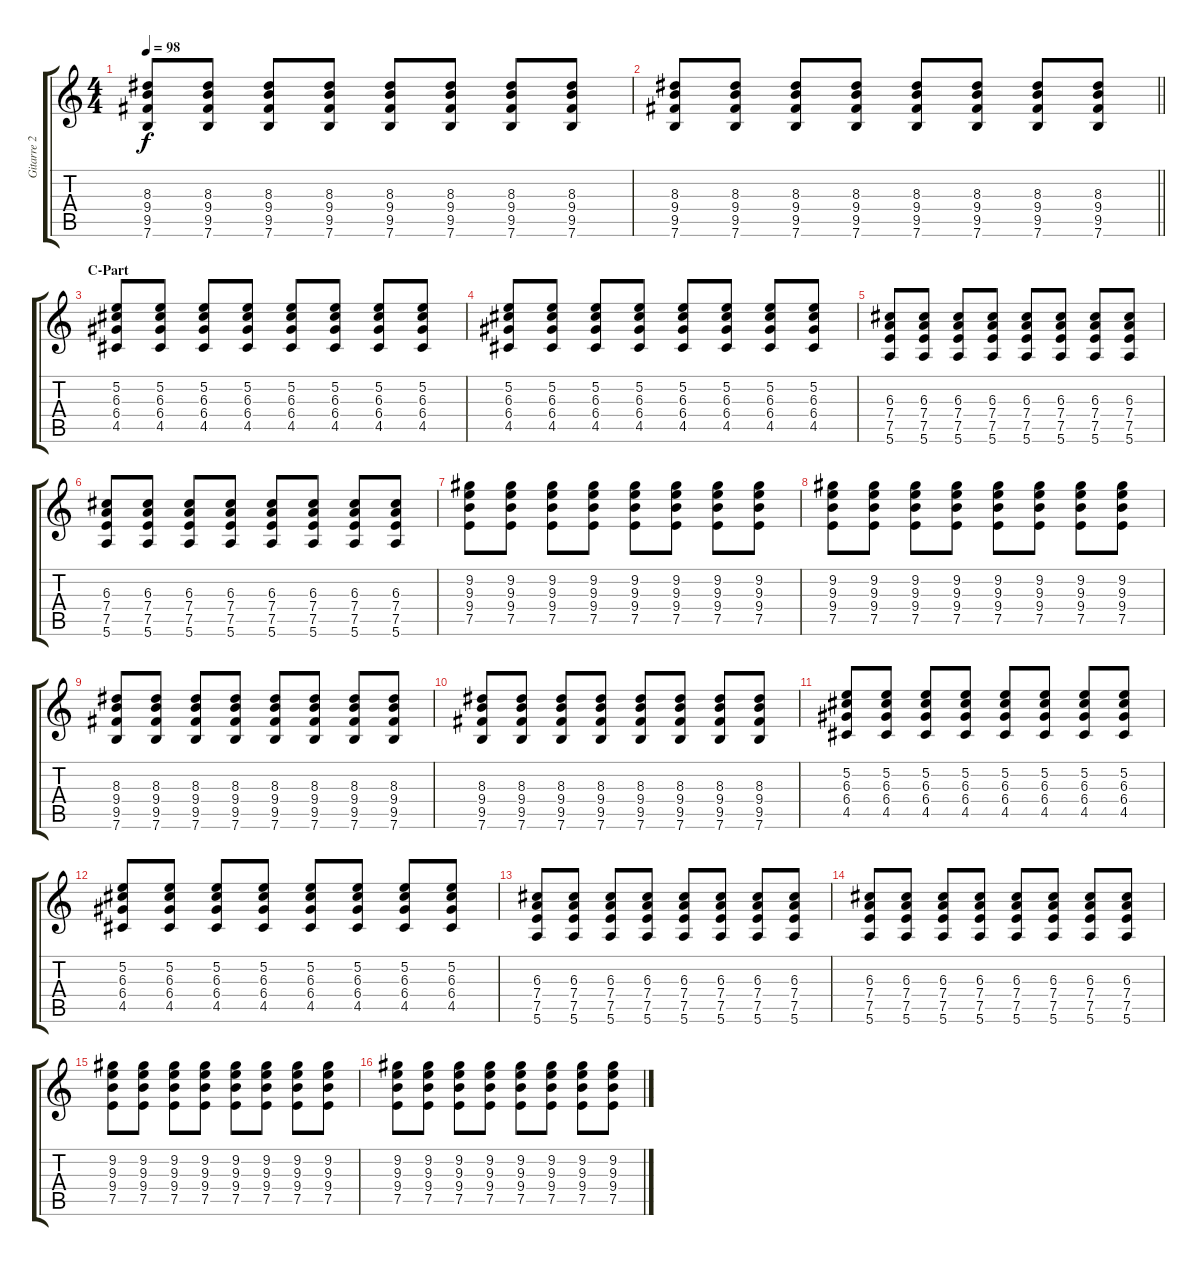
\track ("Gitarre 2 (Clean)" "Gitarre 2 ") {instrument acousticguitarnylon}
\staff {score tabs}
\tuning (E4 B3 G3 D3 A2 E2) {hide}
\ts (4 4)
\tempo 98
\clef g2
\ks c
(8.3 9.4 9.5 7.6).8{dy f} (8.3 9.4 9.5 7.6).8 (8.3 9.4 9.5 7.6).8 (8.3 9.4 9.5 7.6).8 (8.3 9.4 9.5 7.6).8 (8.3 9.4 9.5 7.6).8 (8.3 9.4 9.5 7.6).8 (8.3 9.4 9.5 7.6).8 |
\barLineRight lightlight
(8.3 9.4 9.5 7.6).8 (8.3 9.4 9.5 7.6).8 (8.3 9.4 9.5 7.6).8 (8.3 9.4 9.5 7.6).8 (8.3 9.4 9.5 7.6).8 (8.3 9.4 9.5 7.6).8 (8.3 9.4 9.5 7.6).8 (8.3 9.4 9.5 7.6).8 |
\section ("" "C-Part")
(5.2 6.3 6.4 4.5).8 (5.2 6.3 6.4 4.5).8 (5.2 6.3 6.4 4.5).8 (5.2 6.3 6.4 4.5).8 (5.2 6.3 6.4 4.5).8 (5.2 6.3 6.4 4.5).8 (5.2 6.3 6.4 4.5).8 (5.2 6.3 6.4 4.5).8 |
(5.2 6.3 6.4 4.5).8 (5.2 6.3 6.4 4.5).8 (5.2 6.3 6.4 4.5).8 (5.2 6.3 6.4 4.5).8 (5.2 6.3 6.4 4.5).8 (5.2 6.3 6.4 4.5).8 (5.2 6.3 6.4 4.5).8 (5.2 6.3 6.4 4.5).8 |
(6.3 7.4 7.5 5.6).8 (6.3 7.4 7.5 5.6).8 (6.3 7.4 7.5 5.6).8 (6.3 7.4 7.5 5.6).8 (6.3 7.4 7.5 5.6).8 (6.3 7.4 7.5 5.6).8 (6.3 7.4 7.5 5.6).8 (6.3 7.4 7.5 5.6).8 |
(6.3 7.4 7.5 5.6).8 (6.3 7.4 7.5 5.6).8 (6.3 7.4 7.5 5.6).8 (6.3 7.4 7.5 5.6).8 (6.3 7.4 7.5 5.6).8 (6.3 7.4 7.5 5.6).8 (6.3 7.4 7.5 5.6).8 (6.3 7.4 7.5 5.6).8 |
(9.2 9.3 9.4 7.5).8{volume 9} (9.2 9.3 9.4 7.5).8 (9.2 9.3 9.4 7.5).8 (9.2 9.3 9.4 7.5).8 (9.2 9.3 9.4 7.5).8 (9.2 9.3 9.4 7.5).8 (9.2 9.3 9.4 7.5).8 (9.2 9.3 9.4 7.5).8 |
(9.2 9.3 9.4 7.5).8 (9.2 9.3 9.4 7.5).8 (9.2 9.3 9.4 7.5).8 (9.2 9.3 9.4 7.5).8 (9.2 9.3 9.4 7.5).8 (9.2 9.3 9.4 7.5).8 (9.2 9.3 9.4 7.5).8 (9.2 9.3 9.4 7.5).8 |
(8.3 9.4 9.5 7.6).8 (8.3 9.4 9.5 7.6).8 (8.3 9.4 9.5 7.6).8 (8.3 9.4 9.5 7.6).8 (8.3 9.4 9.5 7.6).8 (8.3 9.4 9.5 7.6).8 (8.3 9.4 9.5 7.6).8 (8.3 9.4 9.5 7.6).8 |
(8.3 9.4 9.5 7.6).8 (8.3 9.4 9.5 7.6).8 (8.3 9.4 9.5 7.6).8 (8.3 9.4 9.5 7.6).8 (8.3 9.4 9.5 7.6).8 (8.3 9.4 9.5 7.6).8 (8.3 9.4 9.5 7.6).8 (8.3 9.4 9.5 7.6).8 |
(5.2 6.3 6.4 4.5).8 (5.2 6.3 6.4 4.5).8 (5.2 6.3 6.4 4.5).8 (5.2 6.3 6.4 4.5).8 (5.2 6.3 6.4 4.5).8 (5.2 6.3 6.4 4.5).8 (5.2 6.3 6.4 4.5).8 (5.2 6.3 6.4 4.5).8 |
(5.2 6.3 6.4 4.5).8 (5.2 6.3 6.4 4.5).8 (5.2 6.3 6.4 4.5).8 (5.2 6.3 6.4 4.5).8 (5.2 6.3 6.4 4.5).8 (5.2 6.3 6.4 4.5).8 (5.2 6.3 6.4 4.5).8 (5.2 6.3 6.4 4.5).8 |
(6.3 7.4 7.5 5.6).8 (6.3 7.4 7.5 5.6).8 (6.3 7.4 7.5 5.6).8 (6.3 7.4 7.5 5.6).8 (6.3 7.4 7.5 5.6).8 (6.3 7.4 7.5 5.6).8 (6.3 7.4 7.5 5.6).8 (6.3 7.4 7.5 5.6).8 |
(6.3 7.4 7.5 5.6).8 (6.3 7.4 7.5 5.6).8 (6.3 7.4 7.5 5.6).8 (6.3 7.4 7.5 5.6).8 (6.3 7.4 7.5 5.6).8 (6.3 7.4 7.5 5.6).8 (6.3 7.4 7.5 5.6).8 (6.3 7.4 7.5 5.6).8 |
(9.2 9.3 9.4 7.5).8 (9.2 9.3 9.4 7.5).8 (9.2 9.3 9.4 7.5).8 (9.2 9.3 9.4 7.5).8 (9.2 9.3 9.4 7.5).8 (9.2 9.3 9.4 7.5).8 (9.2 9.3 9.4 7.5).8 (9.2 9.3 9.4 7.5).8 |
(9.2 9.3 9.4 7.5).8 (9.2 9.3 9.4 7.5).8 (9.2 9.3 9.4 7.5).8 (9.2 9.3 9.4 7.5).8 (9.2 9.3 9.4 7.5).8 (9.2 9.3 9.4 7.5).8 (9.2 9.3 9.4 7.5).8 (9.2 9.3 9.4 7.5).8
